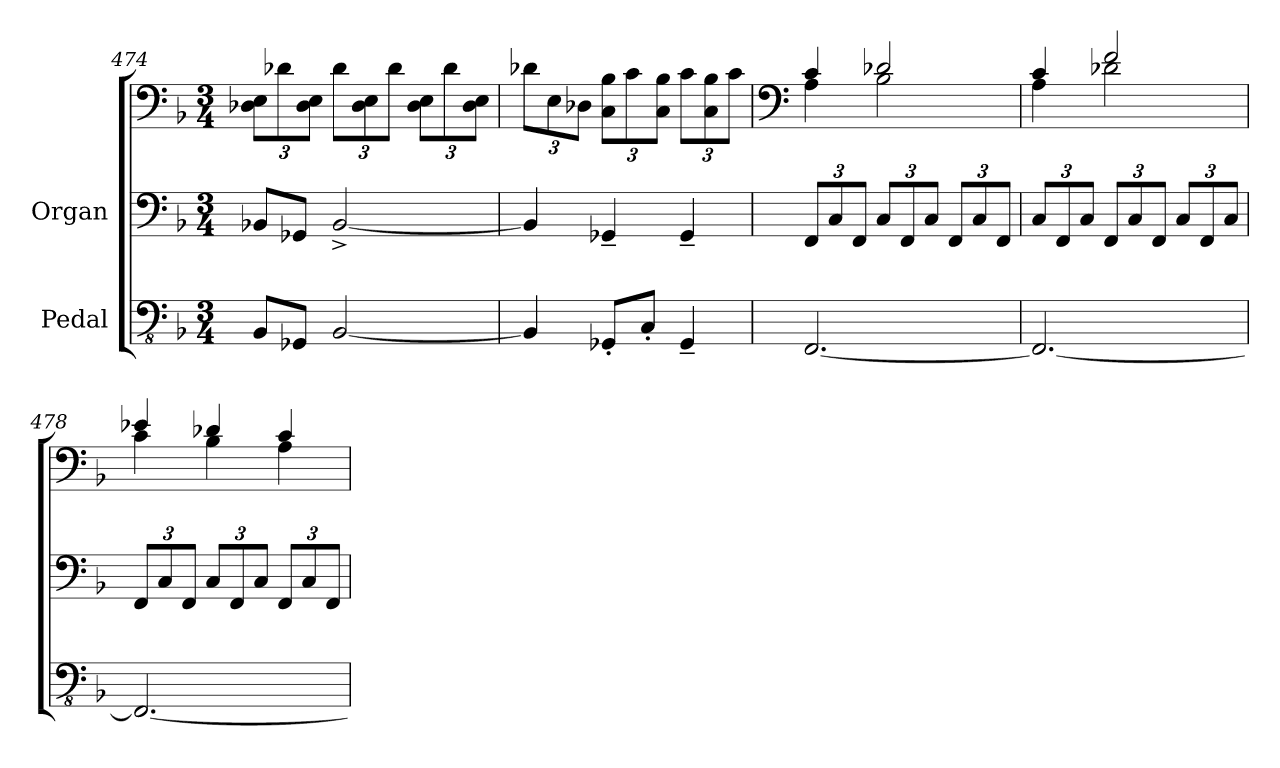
**kern	**kern	**kern
*part2	*part1	*part1
*staff3	*staff2	*staff1
*I"Pedal	*I"Organ	*
!!LO:LB:g=z
*clefFv4	*clefF4	*clefF4
*k[b-]	*k[b-]	*k[b-]
*M3/4	*M3/4	*M3/4
*	*	*Xbrackettup
=474	=474	=474
8BBB-/L	8BB-X/L	12D-X\ 12E\L
.	.	12d-X\
8GGG-X/J	8GG-X/J	.
.	.	12D-\ 12E\J
[2BBB-/	[2BB-^/	12d-\L
.	.	12D-\ 12E\
.	.	12d-\J
.	.	12D-\ 12E\L
.	.	12d-\
.	.	12D-\ 12E\J
=475	=475	=475
4BBB-/]	4BB-/]	12d-X\L
.	.	12E\
.	.	12D-X\J
8GGG-X'/L	4GG-X~/	12C\ 12B-\L
.	.	12c\
8CC'/J	.	.
.	.	12C\ 12B-\J
4GGG-~/	4GG-~/	12c\L
.	.	12C\ 12B-\
.	.	12c\J
=476	=476	=476
*	*	*clefF4
*	*Xbrackettup	*
*	*	*^
[2.FFF/	12FF/L	4c/	4A\
.	12C/	.	.
.	12FF/J	.	.
.	12C/L	2d-X/	2B-\
.	12FF/	.	.
.	12C/J	.	.
.	12FF/L	.	.
.	12C/	.	.
.	12FF/J	.	.
=477	=477	=477	=477
2.FFF/_	12C/L	4c/	4A\
.	12FF/	.	.
.	12C/J	.	.
.	12FF/L	2f/	2d-X\
.	12C/	.	.
.	12FF/J	.	.
.	12C/L	.	.
.	12FF/	.	.
.	12C/J	.	.
=478	=478	=478	=478
2.FFF/_	12FF/L	4e-X/	4c\
.	12C/	.	.
.	12FF/J	.	.
.	12C/L	4d-X/	4B-\
.	12FF/	.	.
.	12C/J	.	.
.	12FF/L	4c/	4A\
.	12C/	.	.
.	12FF/J	.	.
*	*	*v	*v
=	=	=
*-	*-	*-
